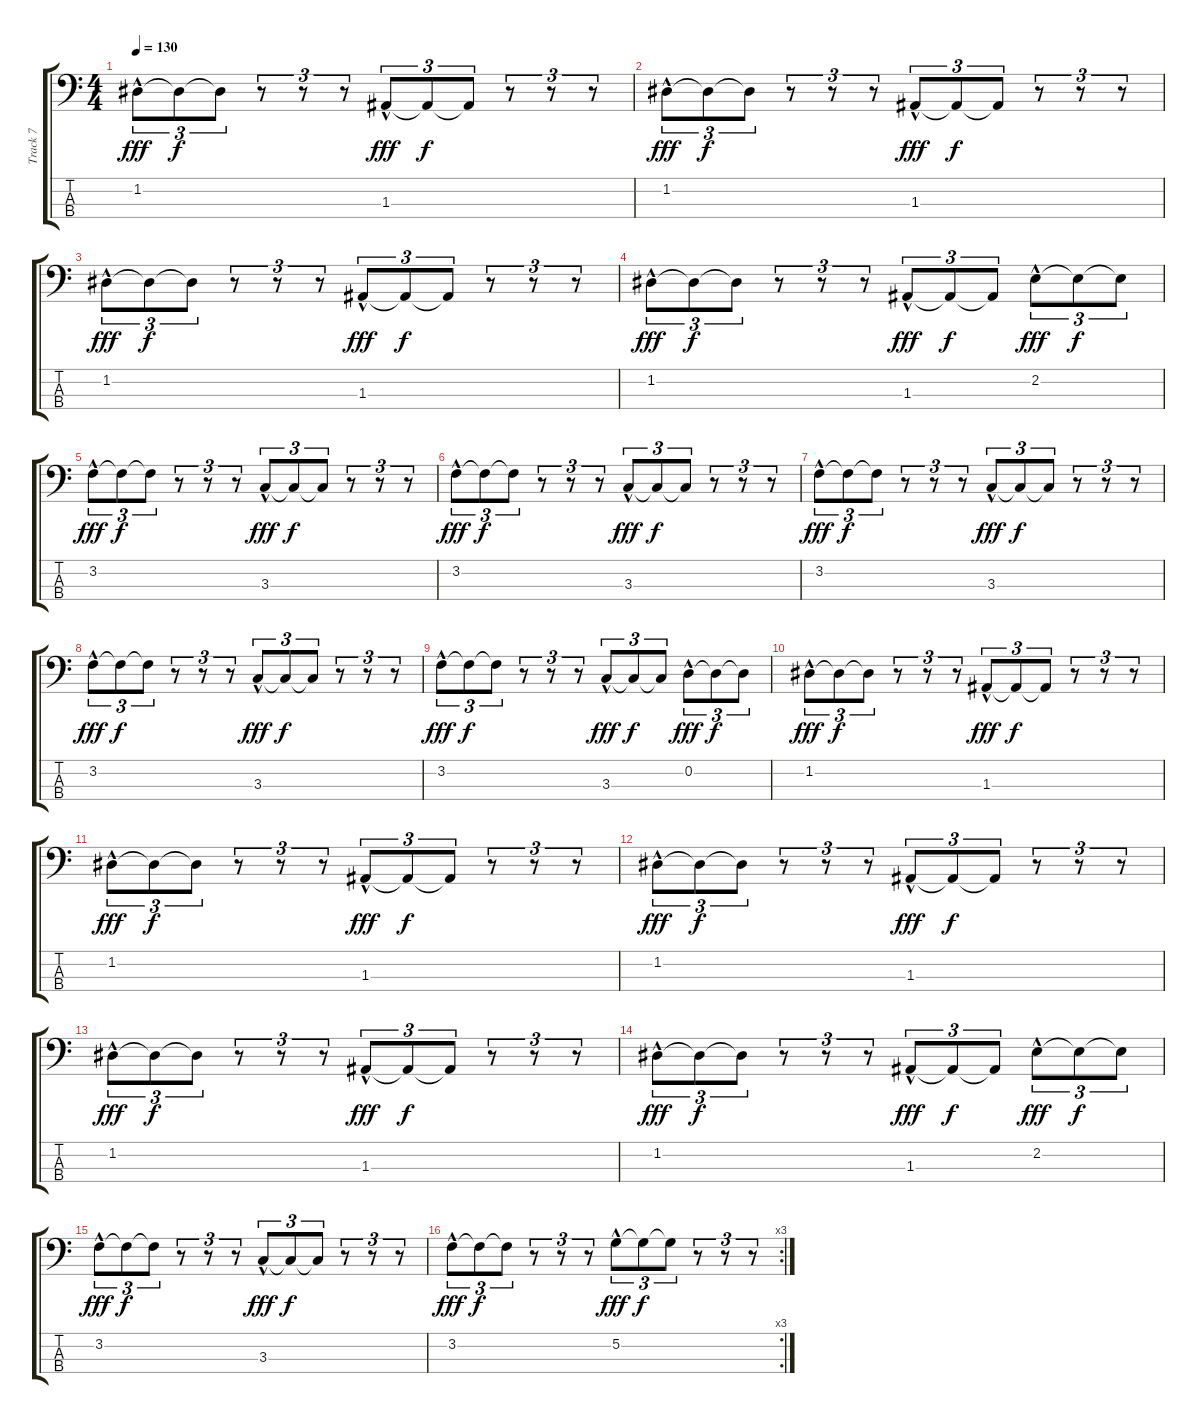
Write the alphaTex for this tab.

\track ("Track 7" "Track 7") {instrument electricbassfinger}
\staff {score tabs}
\tuning (G2 D2 A1 E1) {hide}
\ts (4 4)
\tempo 130
\clef f4
\ks c
1.2{hac}.8{tu (3 2) dy fff} 1.2{t}.8{tu (3 2) dy f} 1.2{t}.8{tu (3 2)} r.8{tu (3 2)} r.8{tu (3 2)} r.8{tu (3 2)} 1.3{hac}.8{tu (3 2) dy fff} 1.3{t}.8{tu (3 2) dy f} 1.3{t}.8{tu (3 2)} r.8{tu (3 2)} r.8{tu (3 2)} r.8{tu (3 2)} |
1.2{hac}.8{tu (3 2) dy fff} 1.2{t}.8{tu (3 2) dy f} 1.2{t}.8{tu (3 2)} r.8{tu (3 2)} r.8{tu (3 2)} r.8{tu (3 2)} 1.3{hac}.8{tu (3 2) dy fff} 1.3{t}.8{tu (3 2) dy f} 1.3{t}.8{tu (3 2)} r.8{tu (3 2)} r.8{tu (3 2)} r.8{tu (3 2)} |
1.2{hac}.8{tu (3 2) dy fff} 1.2{t}.8{tu (3 2) dy f} 1.2{t}.8{tu (3 2)} r.8{tu (3 2)} r.8{tu (3 2)} r.8{tu (3 2)} 1.3{hac}.8{tu (3 2) dy fff} 1.3{t}.8{tu (3 2) dy f} 1.3{t}.8{tu (3 2)} r.8{tu (3 2)} r.8{tu (3 2)} r.8{tu (3 2)} |
1.2{hac}.8{tu (3 2) dy fff} 1.2{t}.8{tu (3 2) dy f} 1.2{t}.8{tu (3 2)} r.8{tu (3 2)} r.8{tu (3 2)} r.8{tu (3 2)} 1.3{hac}.8{tu (3 2) dy fff} 1.3{t}.8{tu (3 2) dy f} 1.3{t}.8{tu (3 2)} 2.2{hac}.8{tu (3 2) dy fff} 2.2{t}.8{tu (3 2) dy f} 2.2{t}.8{tu (3 2)} |
3.2{hac}.8{tu (3 2) dy fff} 3.2{t}.8{tu (3 2) dy f} 3.2{t}.8{tu (3 2)} r.8{tu (3 2)} r.8{tu (3 2)} r.8{tu (3 2)} 3.3{hac}.8{tu (3 2) dy fff} 3.3{t}.8{tu (3 2) dy f} 3.3{t}.8{tu (3 2)} r.8{tu (3 2)} r.8{tu (3 2)} r.8{tu (3 2)} |
3.2{hac}.8{tu (3 2) dy fff} 3.2{t}.8{tu (3 2) dy f} 3.2{t}.8{tu (3 2)} r.8{tu (3 2)} r.8{tu (3 2)} r.8{tu (3 2)} 3.3{hac}.8{tu (3 2) dy fff} 3.3{t}.8{tu (3 2) dy f} 3.3{t}.8{tu (3 2)} r.8{tu (3 2)} r.8{tu (3 2)} r.8{tu (3 2)} |
3.2{hac}.8{tu (3 2) dy fff} 3.2{t}.8{tu (3 2) dy f} 3.2{t}.8{tu (3 2)} r.8{tu (3 2)} r.8{tu (3 2)} r.8{tu (3 2)} 3.3{hac}.8{tu (3 2) dy fff} 3.3{t}.8{tu (3 2) dy f} 3.3{t}.8{tu (3 2)} r.8{tu (3 2)} r.8{tu (3 2)} r.8{tu (3 2)} |
3.2{hac}.8{tu (3 2) dy fff} 3.2{t}.8{tu (3 2) dy f} 3.2{t}.8{tu (3 2)} r.8{tu (3 2)} r.8{tu (3 2)} r.8{tu (3 2)} 3.3{hac}.8{tu (3 2) dy fff} 3.3{t}.8{tu (3 2) dy f} 3.3{t}.8{tu (3 2)} r.8{tu (3 2)} r.8{tu (3 2)} r.8{tu (3 2)} |
3.2{hac}.8{tu (3 2) dy fff} 3.2{t}.8{tu (3 2) dy f} 3.2{t}.8{tu (3 2)} r.8{tu (3 2)} r.8{tu (3 2)} r.8{tu (3 2)} 3.3{hac}.8{tu (3 2) dy fff} 3.3{t}.8{tu (3 2) dy f} 3.3{t}.8{tu (3 2)} 0.2{hac}.8{tu (3 2) dy fff} 0.2{t}.8{tu (3 2) dy f} 0.2{t}.8{tu (3 2)} |
1.2{hac}.8{tu (3 2) dy fff} 1.2{t}.8{tu (3 2) dy f} 1.2{t}.8{tu (3 2)} r.8{tu (3 2)} r.8{tu (3 2)} r.8{tu (3 2)} 1.3{hac}.8{tu (3 2) dy fff} 1.3{t}.8{tu (3 2) dy f} 1.3{t}.8{tu (3 2)} r.8{tu (3 2)} r.8{tu (3 2)} r.8{tu (3 2)} |
1.2{hac}.8{tu (3 2) dy fff} 1.2{t}.8{tu (3 2) dy f} 1.2{t}.8{tu (3 2)} r.8{tu (3 2)} r.8{tu (3 2)} r.8{tu (3 2)} 1.3{hac}.8{tu (3 2) dy fff} 1.3{t}.8{tu (3 2) dy f} 1.3{t}.8{tu (3 2)} r.8{tu (3 2)} r.8{tu (3 2)} r.8{tu (3 2)} |
1.2{hac}.8{tu (3 2) dy fff} 1.2{t}.8{tu (3 2) dy f} 1.2{t}.8{tu (3 2)} r.8{tu (3 2)} r.8{tu (3 2)} r.8{tu (3 2)} 1.3{hac}.8{tu (3 2) dy fff} 1.3{t}.8{tu (3 2) dy f} 1.3{t}.8{tu (3 2)} r.8{tu (3 2)} r.8{tu (3 2)} r.8{tu (3 2)} |
1.2{hac}.8{tu (3 2) dy fff} 1.2{t}.8{tu (3 2) dy f} 1.2{t}.8{tu (3 2)} r.8{tu (3 2)} r.8{tu (3 2)} r.8{tu (3 2)} 1.3{hac}.8{tu (3 2) dy fff} 1.3{t}.8{tu (3 2) dy f} 1.3{t}.8{tu (3 2)} r.8{tu (3 2)} r.8{tu (3 2)} r.8{tu (3 2)} |
1.2{hac}.8{tu (3 2) dy fff} 1.2{t}.8{tu (3 2) dy f} 1.2{t}.8{tu (3 2)} r.8{tu (3 2)} r.8{tu (3 2)} r.8{tu (3 2)} 1.3{hac}.8{tu (3 2) dy fff} 1.3{t}.8{tu (3 2) dy f} 1.3{t}.8{tu (3 2)} 2.2{hac}.8{tu (3 2) dy fff} 2.2{t}.8{tu (3 2) dy f} 2.2{t}.8{tu (3 2)} |
3.2{hac}.8{tu (3 2) dy fff} 3.2{t}.8{tu (3 2) dy f} 3.2{t}.8{tu (3 2)} r.8{tu (3 2)} r.8{tu (3 2)} r.8{tu (3 2)} 3.3{hac}.8{tu (3 2) dy fff} 3.3{t}.8{tu (3 2) dy f} 3.3{t}.8{tu (3 2)} r.8{tu (3 2)} r.8{tu (3 2)} r.8{tu (3 2)} |
\rc 3
3.2{hac}.8{tu (3 2) dy fff} 3.2{t}.8{tu (3 2) dy f} 3.2{t}.8{tu (3 2)} r.8{tu (3 2)} r.8{tu (3 2)} r.8{tu (3 2)} 5.2{hac}.8{tu (3 2) dy fff} 5.2{t}.8{tu (3 2) dy f} 5.2{t}.8{tu (3 2)} r.8{tu (3 2)} r.8{tu (3 2)} r.8{tu (3 2)}
